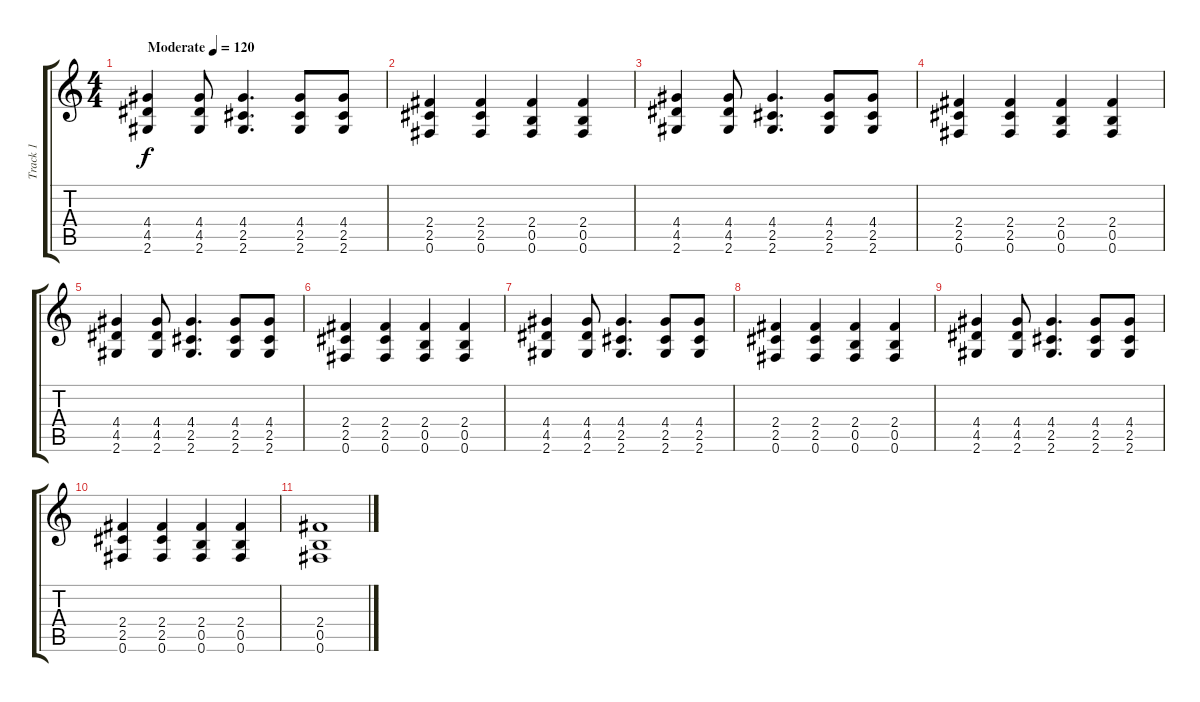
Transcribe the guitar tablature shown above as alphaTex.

\track ("Track 1" "Track 1") {instrument overdrivenguitar}
\staff {score tabs}
\tuning (Gb4 Db4 A3 E3 B2 Gb2) {hide}
\ts (4 4)
\tempo (120 "Moderate")
\clef g2
\ks c
(4.4 4.5 2.6).4{dy f instrument overdrivenguitar} (4.4 4.5 2.6).8 (4.4 2.5 2.6).4{d} (4.4 2.5 2.6).8 (4.4 2.5 2.6).8 |
(2.4 2.5 0.6).4 (2.4 2.5 0.6).4 (2.4 0.5 0.6).4 (2.4 0.5 0.6).4 |
(4.4 4.5 2.6).4 (4.4 4.5 2.6).8 (4.4 2.5 2.6).4{d} (4.4 2.5 2.6).8 (4.4 2.5 2.6).8 |
(2.4 2.5 0.6).4 (2.4 2.5 0.6).4 (2.4 0.5 0.6).4 (2.4 0.5 0.6).4 |
(4.4 4.5 2.6).4 (4.4 4.5 2.6).8 (4.4 2.5 2.6).4{d} (4.4 2.5 2.6).8 (4.4 2.5 2.6).8 |
(2.4 2.5 0.6).4 (2.4 2.5 0.6).4 (2.4 0.5 0.6).4 (2.4 0.5 0.6).4 |
(4.4 4.5 2.6).4 (4.4 4.5 2.6).8 (4.4 2.5 2.6).4{d} (4.4 2.5 2.6).8 (4.4 2.5 2.6).8 |
(2.4 2.5 0.6).4 (2.4 2.5 0.6).4 (2.4 0.5 0.6).4 (2.4 0.5 0.6).4 |
(4.4 4.5 2.6).4 (4.4 4.5 2.6).8 (4.4 2.5 2.6).4{d} (4.4 2.5 2.6).8 (4.4 2.5 2.6).8 |
(2.4 2.5 0.6).4 (2.4 2.5 0.6).4 (2.4 0.5 0.6).4 (2.4 0.5 0.6).4 |
(2.4 0.5 0.6).1
